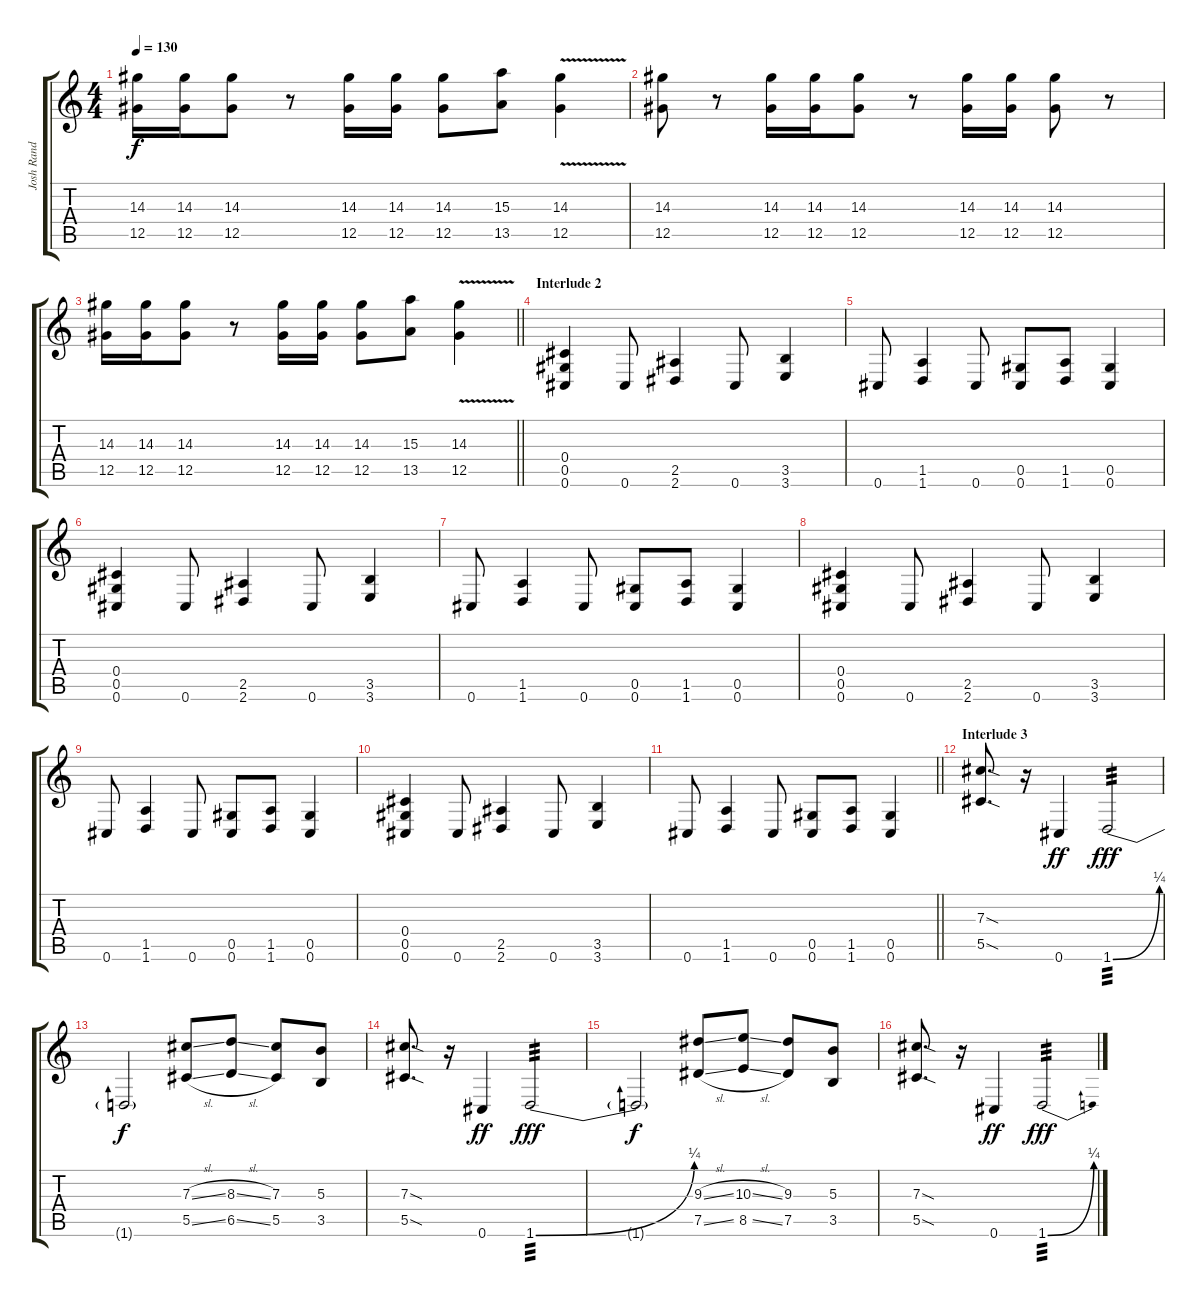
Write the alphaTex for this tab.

\track ("Josh Rand" "Josh Rand") {instrument overdrivenguitar}
\staff {score tabs}
\tuning (Eb4 Bb3 Gb3 Db3 Ab2 Db2) {hide}
\ts (4 4)
\tempo 130
\clef g2
\ks c
(14.3 12.5).16{dy f} (14.3 12.5).16 (14.3 12.5).8 r.8 (14.3 12.5).16 (14.3 12.5).16 (14.3 12.5).8 (15.3 13.5).8 (14.3{v} 12.5{v}).4 |
(14.3 12.5).8 r.8 (14.3 12.5).16 (14.3 12.5).16 (14.3 12.5).8 r.8 (14.3 12.5).16 (14.3 12.5).16 (14.3 12.5).8 r.8 |
\barLineRight lightlight
(14.3 12.5).16 (14.3 12.5).16 (14.3 12.5).8 r.8 (14.3 12.5).16 (14.3 12.5).16 (14.3 12.5).8 (15.3 13.5).8 (14.3{v} 12.5{v}).4 |
\section ("" "Interlude 2")
(0.4 0.5 0.6).4 0.6.8 (2.5 2.6).4 0.6.8 (3.5 3.6).4 |
0.6.8 (1.5 1.6).4 0.6.8 (0.5 0.6).8 (1.5 1.6).8 (0.5 0.6).4 |
(0.4 0.5 0.6).4 0.6.8 (2.5 2.6).4 0.6.8 (3.5 3.6).4 |
0.6.8 (1.5 1.6).4 0.6.8 (0.5 0.6).8 (1.5 1.6).8 (0.5 0.6).4 |
(0.4 0.5 0.6).4 0.6.8 (2.5 2.6).4 0.6.8 (3.5 3.6).4 |
0.6.8 (1.5 1.6).4 0.6.8 (0.5 0.6).8 (1.5 1.6).8 (0.5 0.6).4 |
(0.4 0.5 0.6).4 0.6.8 (2.5 2.6).4 0.6.8 (3.5 3.6).4 |
\barLineRight lightlight
0.6.8 (1.5 1.6).4 0.6.8 (0.5 0.6).8 (1.5 1.6).8 (0.5 0.6).4 |
\section ("" "Interlude 3")
(7.3{sod} 5.5{sod}).8{d} r.16 0.6.4{dy ff} 1.6{be (bend 0 0 60 1)}.2{tp 3 dy fff} |
1.6{t}.2{dy f} (7.3{sl} 5.5{sl}).8 (8.3{sl} 6.5{sl}).8 (7.3 5.5).8 (5.3 3.5).8 |
(7.3{sod} 5.5{sod}).8{d} r.16 0.6.4{dy ff} 1.6{be (bend 0 0 60 1)}.2{tp 3 dy fff} |
1.6{t}.2{dy f} (9.3{sl} 7.5{sl}).8 (10.3{sl} 8.5{sl}).8 (9.3 7.5).8 (5.3 3.5).8 |
(7.3{sod} 5.5{sod}).8{d} r.16 0.6.4{dy ff} 1.6{be (bend 0 0 60 1)}.2{tp 3 dy fff}
